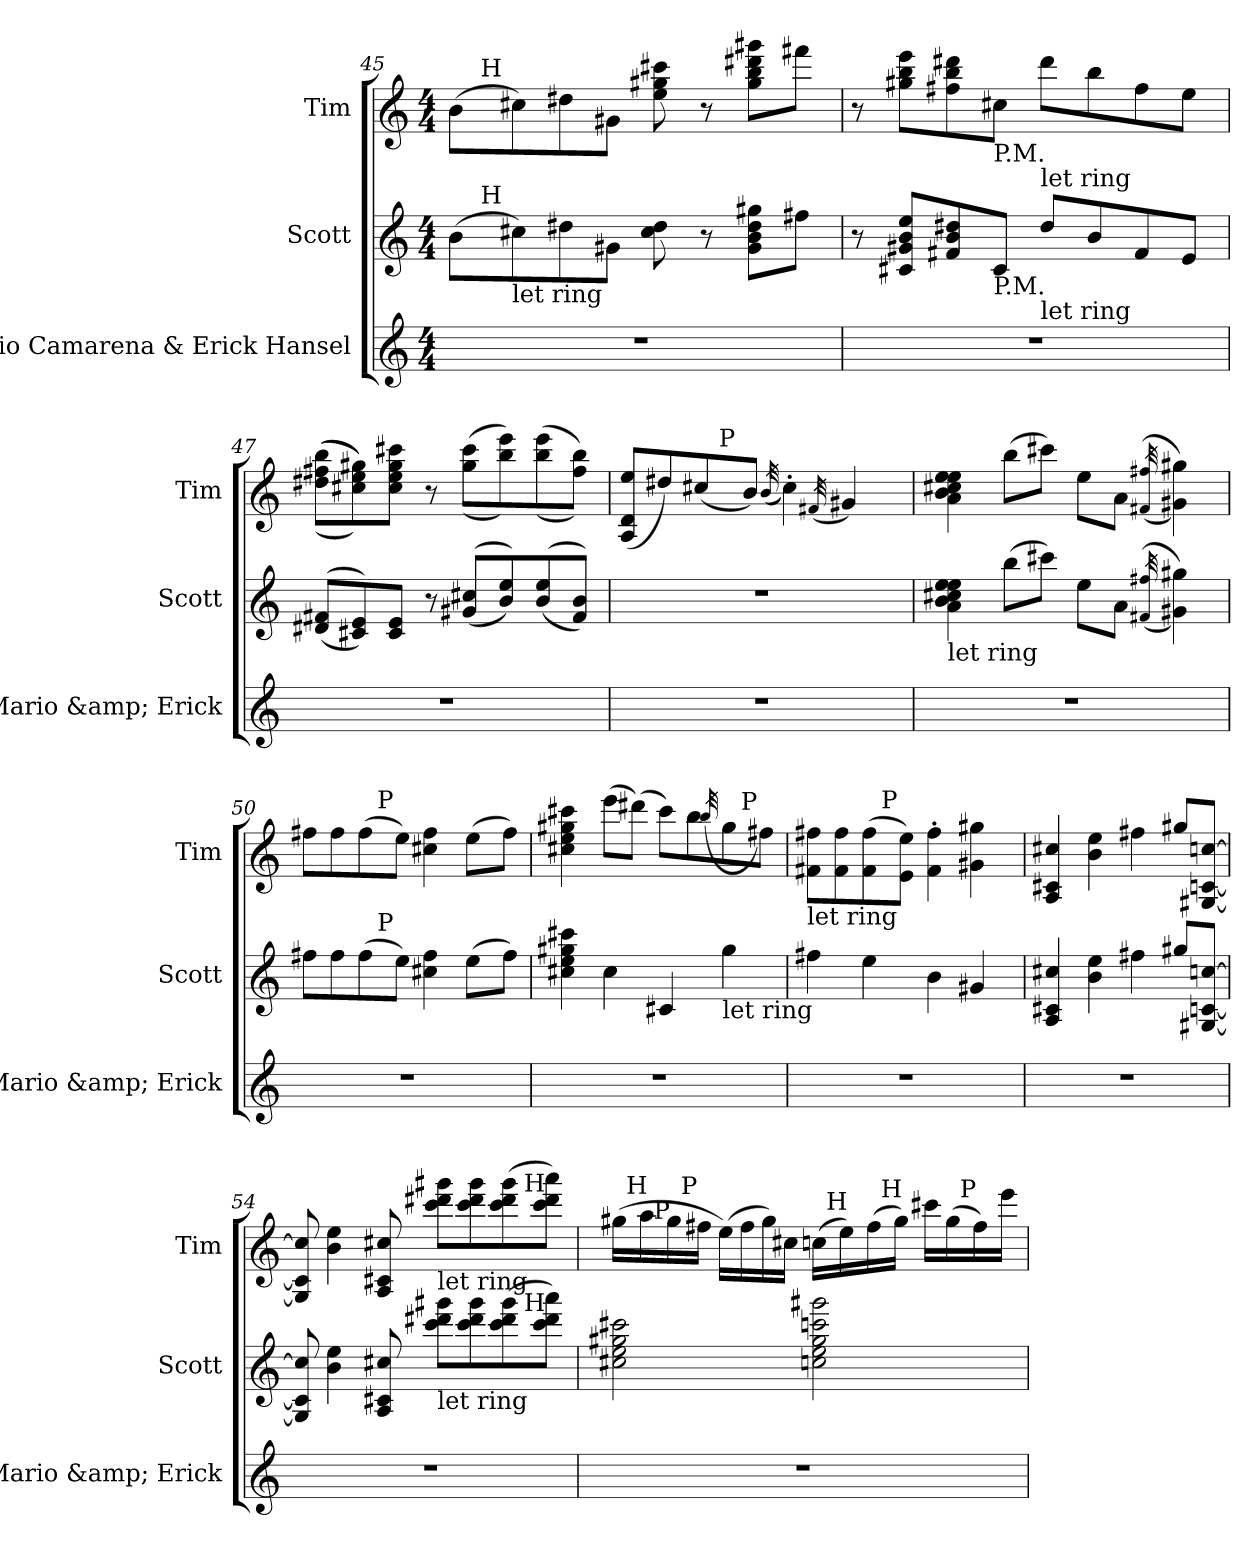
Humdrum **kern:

**kern	**kern	**kern
*part3	*part2	*part1
*staff3	*staff2	*staff1
*I"Mario Camarena &amp; Erick Hansel	*I"Scott	*I"Tim
*I'Mario &amp; Erick	*I'Scott	*I'Tim
*clefG2	*clefG2	*clefG2
*ITrd7c12	*ITrd7c12	*ITrd7c12
*k[]	*k[]	*k[]
*C:	*C:	*C:
*M4/4	*M4/4	*M4/4
=45	=45	=45
*	*^	*^
1r	(8B\L	16ryy	(8B\L	16ryy
!	!	!	!	!LO:TX:a:t=H
!	!	!LO:TX:a:t=H	!	!
.	.	2...ryy	.	2...ryy
!	!LO:TX:b:t=let ring	!	!	!
.	8c#X\)	.	8c#X\)	.
.	8d#X\	.	8d#X\	.
.	8G#X\J	.	8G#X\J	.
.	8c#\ 8d#\	.	8e\ 8g#X\ 8cc#X\	.
.	8r	.	8r	.
.	8G#\ 8B\ 8d#\ 8g#X\L	.	8g#\ 8b\ 8dd#X\ 8gg#X\L	.
.	8f#X\J	.	8ff#X\J	.
*	*v	*v	*	*
*	*	*v	*v
=46	=46	=46
1r	8r	8r
.	8C#X/ 8G#X/ 8B/ 8e/L	8g#X\ 8b\ 8ee\L
.	8F#X/ 8B/ 8d#X/	8f#X\ 8b\ 8dd#X\
!	!	!LO:TX:b:t=P.M.
!	!LO:TX:b:t=P.M.	!
.	8C#/J	8c#X\J
!	!	!LO:TX:b:t=let ring
!	!LO:TX:b:t=let ring	!
.	8d#/L	8dd#\L
.	8B/	8b\
.	8F#/	8f#\
.	8E/J	8e\J
!!LO:PB:g=z
=47	=47	=47
1r	((8D#X/ 8F#X/L	(((8d#X\ 8f#X\ 8b\L
.	8C#X/ 8E/))	8c#X\ 8e\ 8g#X\)))
.	8C#/ 8E/J	8c#\ 8e\ 8g#\ 8cc#X\J
.	8r	8r
.	((8G#X/ 8c#X/L	((8g#\ 8cc#\L
.	8B/ 8e/))	8b\ 8ee\))
.	((8B/ 8e/	((8b\ 8ee\
.	8F#/ 8B/J))	8f#\ 8b\J))
=48	=48	=48
*	*	*^
1r	1r	(8AA/ 8D/ 8e/L	4ryy
.	.	8d#X/)	.
.	.	(8c#X/	16ryy
!	!	!	!LO:TX:a:t=P
.	.	.	2ryy
.	.	8B/J)	.
.	.	(32qB/	.
.	.	4c#'\)	.
.	.	(32qF#X/	.
.	.	4G#X/)	.
.	.	.	8.ryy
=49	=49	=49	=49
!	!	!LO:TX:b:t=let ring	!
!	!LO:TX:b:t=let ring	!	!
*	*	*v	*v
1r	4A\ 4B\ 4c#X\ 4e\ 4e\	4A\ 4B\ 4c#X\ 4e\ 4e\
.	(8b\L	(8b\L
.	8cc#X\J)	8cc#X\J)
.	8e\L	8e\L
.	8A\J	8A\J
.	((32qF#X/ 32qf#X/	((32qF#X/ 32qf#X/
.	4G#X\ 4g#X\))	4G#X\ 4g#X\))
!!LO:LB:g=z
=50	=50	=50
!	!	!LO:TX:b:t=P.M.
!	!LO:TX:b:t=P.M.	!
*	*^	*^
1r	8f#X\L	4ryy	8f#X\L	4ryy
.	8f#\	.	8f#\	.
.	(8f#\	16ryy	(8f#\	16ryy
!	!	!	!	!LO:TX:a:t=P
!	!	!LO:TX:a:t=P	!	!
.	.	2ryy	.	2ryy
.	8e\J)	.	8e\J)	.
.	4c#X\ 4f#\	.	4c#X\ 4f#\	.
.	(8e\L	.	(8e\L	.
.	.	8.ryy	.	8.ryy
.	8f#\J)	.	8f#\J)	.
*	*v	*v	*	*
=51	=51	=51	=51
1r	4c#X\ 4e\ 4g#X\ 4cc#X\	4c#X\ 4e\ 4g#X\ 4cc#X\	2ryy
.	4c#\	(8ee\L	.
.	.	(8dd#X\J)	.
.	4C#X/	8cc#\L)	4ryy
.	.	8b\	.
.	.	(32qb/	.
!	!LO:TX:b:t=let ring	!	!
.	4g#\	8g#\	16ryy
!	!	!	!LO:TX:a:t=P
.	.	.	8.ryy
.	.	8f#X\J)	.
=52	=52	=52	=52
!	!	!LO:TX:b:t=let ring	!
1r	4f#X\	8F#X\ 8f#X\L	4ryy
.	.	8F#\ 8f#\	.
.	4e\	(8F#\ 8f#\	16ryy
!	!	!	!LO:TX:a:t=P
.	.	.	2ryy
.	.	8E\ 8e\J)	.
.	4B\	4F#\' 4f#\'	.
.	4G#X/	4G#X\ 4g#X\	.
.	.	.	8.ryy
*	*	*v	*v
!!LO:LB:g=z
=53	=53	=53
1r	4AA/ 4C#X/ 4c#X/	4AA/ 4C#X/ 4c#X/
.	4B\ 4e\	4B\ 4e\
.	4f#X\	4f#X\
.	8g#X/L	8g#X/L
.	[8GG#X/ [8Cn/ [8cn/J	[8GG#X/ [8Cn/ [8cn/J
=54	=54	=54
*	*^	*^
1r	8GG#/] 8C/] 8c/]	2ryy	8GG#/] 8C/] 8c/]	2ryy
.	4B\ 4e\	.	4B\ 4e\	.
.	8AA/ 8C#X/ 8c#X/	.	8AA/ 8C#X/ 8c#X/	.
!	!	!	!LO:TX:b:t=let ring	!
!	!LO:TX:b:t=let ring	!	!	!
.	8cc\ 8dd#X\ 8gg#X\L	4ryy	8cc\ 8dd#X\ 8gg#X\L	4ryy
.	8cc\ 8dd#\ 8gg#\	.	8cc\ 8dd#\ 8gg#\	.
.	(8cc\ 8dd#\ 8gg#\	16ryy	(8cc\ 8dd#\ 8gg#\	16ryy
!	!	!	!	!LO:TX:a:t=H
!	!	!LO:TX:a:t=H	!	!
.	.	8.ryy	.	8.ryy
.	8cc\ 8dd#\ 8aa\J)	.	8cc\ 8dd#\ 8aa\J)	.
*	*v	*v	*	*
!!LO:LB:g=z
=55	=55	=55	=55
*	*	*^	*^
1r	2c#X\ 2e\ 2g#X\ 2cc#X\	(16g#X\LL	32ryy	16.ryy	8ryy
!	!	!	!LO:TX:a:t=H	!	!
.	.	.	2ryy	.	.
.	.	16a\	.	.	.
!	!	!	!	!LO:TX:a:t=P	!
.	.	.	.	2ryy	.
.	.	16g#\	.	.	32ryy
!	!	!	!	!	!LO:TX:a:t=P
.	.	.	.	.	2ryy
.	.	16f#X\JJ	.	.	.
.	.	(16e\LL)	.	.	.
.	.	16f#\	.	.	.
.	.	16g#\)	.	.	.
.	.	16c#X\JJ	.	.	.
.	2cn\ 2e\ 2g#\ 2ccn\ 2gg#X\	(16cn\LL	.	.	.
!	!	!	!LO:TX:a:t=H	!	!
.	.	.	4...ryy	.	.
.	.	16e\)	.	.	.
.	.	.	.	4ryy	.
.	.	(16f#\	.	.	.
!	!	!	!	!	!LO:TX:a:t=H
.	.	.	.	.	4ryy
.	.	16g#\JJ)	.	.	.
.	.	16cc#X\LL	.	.	.
.	.	(16g#\	.	.	.
!	!	!	!	!LO:TX:a:t=P	!
.	.	.	.	8ryy	.
.	.	16f#\)	.	.	.
.	.	.	.	.	16.ryy
.	.	16ee\JJ	.	.	.
.	.	.	.	32ryy	.
*	*	*v	*v	*v	*v
=	=	=
*-	*-	*-
